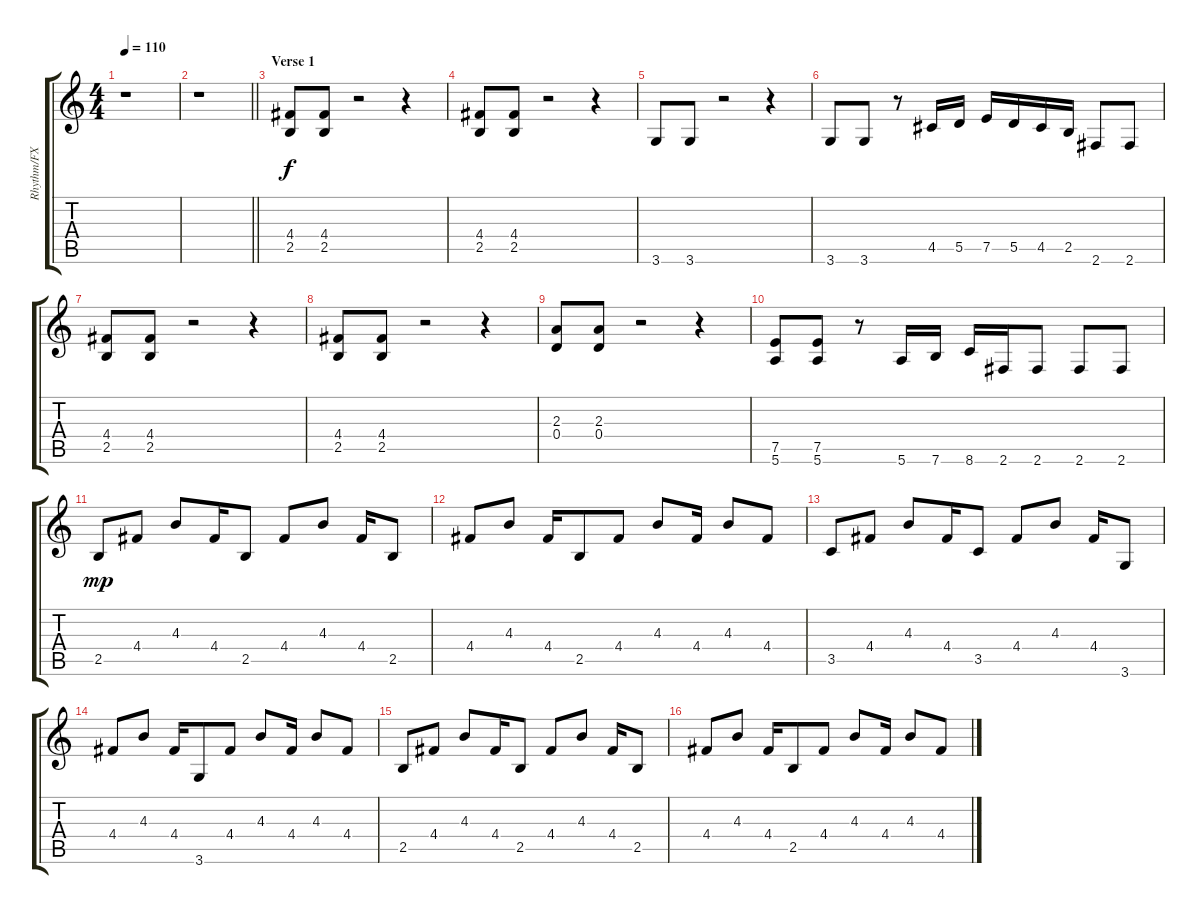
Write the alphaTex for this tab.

\track ("Rhythm/FX" "Rhythm/FX") {instrument distortionguitar}
\staff {score tabs}
\tuning (E4 B3 G3 D3 A2 E2) {hide}
\ts (4 4)
\tempo 110
\clef g2
\ks c
r.1{dy f} |
\barLineRight lightlight
r.1 |
\section ("" "Verse 1")
(4.4 2.5).8 (4.4 2.5).8 r.2 r.4 |
(4.4 2.5).8 (4.4 2.5).8 r.2 r.4 |
3.6.8 3.6.8 r.2 r.4 |
3.6.8 3.6.8 r.8 4.5.16 5.5.16 7.5.16 5.5.16 4.5.16 2.5.16 2.6.8 2.6.8 |
(4.4 2.5).8 (4.4 2.5).8 r.2 r.4 |
(4.4 2.5).8 (4.4 2.5).8 r.2 r.4 |
(2.3 0.4).8 (2.3 0.4).8 r.2 r.4 |
(7.5 5.6).8 (7.5 5.6).8 r.8 5.6.16 7.6.16 8.6.16 2.6.16 2.6.8 2.6.8 2.6.8 |
2.5.8{dy mp volume 14 balance 8} 4.4.8 4.3.8 4.4.16 2.5.8 4.4.8 4.3.8 4.4.16 2.5.8 |
4.4.8 4.3.8 4.4.16 2.5.8 4.4.8 4.3.8 4.4.16 4.3.8 4.4.8 |
3.5.8 4.4.8 4.3.8 4.4.16 3.5.8 4.4.8 4.3.8 4.4.16 3.6.8 |
4.4.8 4.3.8 4.4.16 3.6.8 4.4.8 4.3.8 4.4.16 4.3.8 4.4.8 |
2.5.8 4.4.8 4.3.8 4.4.16 2.5.8 4.4.8 4.3.8 4.4.16 2.5.8 |
4.4.8 4.3.8 4.4.16 2.5.8 4.4.8 4.3.8 4.4.16 4.3.8 4.4.8
